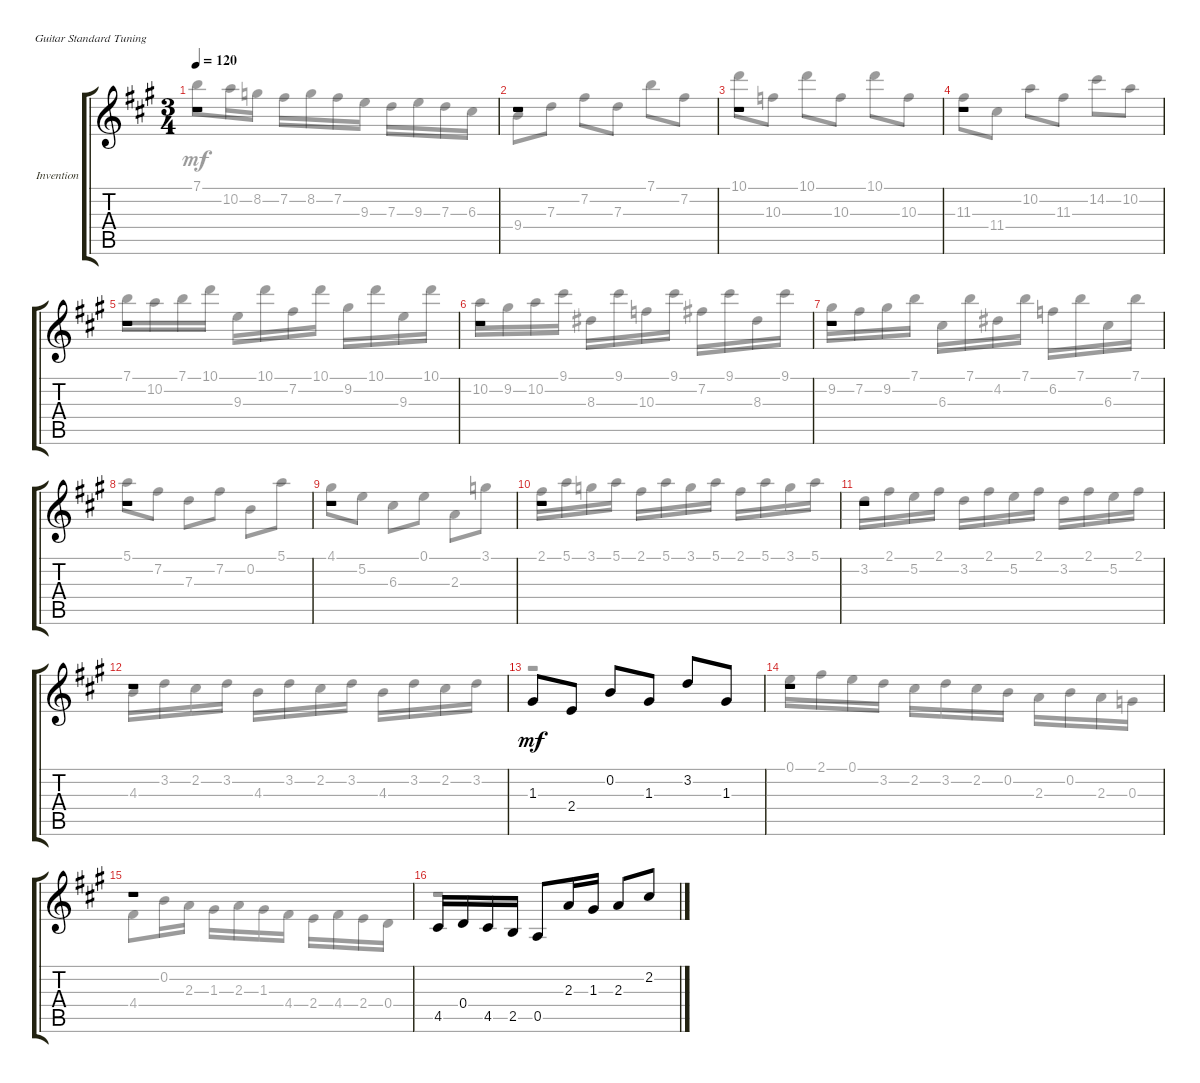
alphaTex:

\bracketExtendMode groupsimilarinstruments
\firstSystemTrackNameOrientation horizontal
\otherSystemsTrackNameOrientation horizontal
\track ("Invention No. 8 - J. S. Bach" "Invention ") {instrument acousticguitarnylon}
\staff {score tabs}
\tuning (E4 B3 G3 D3 A2 E2)
\voice
\ts (3 4)
\tempo 120
\clef g2
\ks a
r.1{dy mf} |
r.1 |
r.1 |
r.1 |
r.1 |
r.1 |
r.1 |
r.1 |
r.1 |
r.1 |
r.1 |
r.1 |
1.3.8 2.4.8 0.2.8 1.3.8 3.2.8 1.3.8 |
r.1 |
r.1 |
4.5.16 0.4.16 4.5.16 2.5.16 0.5.8 2.3.16 1.3.16 2.3.8 2.2.8
\voice
\clef g2
\ottava regular
\simile none
\ks a
7.1.8{dy mf} 10.2.16 8.2.16 7.2.16 8.2.16 7.2.16 9.3.16 7.3.16 9.3.16 7.3.16 6.3.16 |
9.4.8 7.3.8 7.2.8 7.3.8 7.1.8 7.2.8 |
10.1.8 10.3.8 10.1.8 10.3.8 10.1.8 10.3.8 |
11.3.8 11.4.8 10.2.8 11.3.8 14.2.8 10.2.8 |
7.1.16 10.2.16 7.1.16 10.1.16 9.3.16 10.1.16 7.2.16 10.1.16 9.2.16 10.1.16 9.3.16 10.1.16 |
10.2.16 9.2.16 10.2.16 9.1.16 8.3.16 9.1.16 10.3.16 9.1.16 7.2.16 9.1.16 8.3.16 9.1.16 |
9.2.16 7.2.16 9.2.16 7.1.16 6.3.16 7.1.16 4.2.16 7.1.16 6.2.16 7.1.16 6.3.16 7.1.16 |
5.1.8 7.2.8 7.3.8 7.2.8 0.2.8 5.1.8 |
4.1.8 5.2.8 6.3.8 0.1.8 2.3.8 3.1.8 |
2.1.16 5.1.16 3.1.16 5.1.16 2.1.16 5.1.16 3.1.16 5.1.16 2.1.16 5.1.16 3.1.16 5.1.16 |
3.2.16 2.1.16 5.2.16 2.1.16 3.2.16 2.1.16 5.2.16 2.1.16 3.2.16 2.1.16 5.2.16 2.1.16 |
4.3.16 3.2.16 2.2.16 3.2.16 4.3.16 3.2.16 2.2.16 3.2.16 4.3.16 3.2.16 2.2.16 3.2.16 |
r.1 |
0.1.16 2.1.16 0.1.16 3.2.16 2.2.16 3.2.16 2.2.16 0.2.16 2.3.16 0.2.16 2.3.16 0.3.16 |
4.4.8 0.2.16 2.3.16 1.3.16 2.3.16 1.3.16 4.4.16 2.4.16 4.4.16 2.4.16 0.4.16 |
r.1
